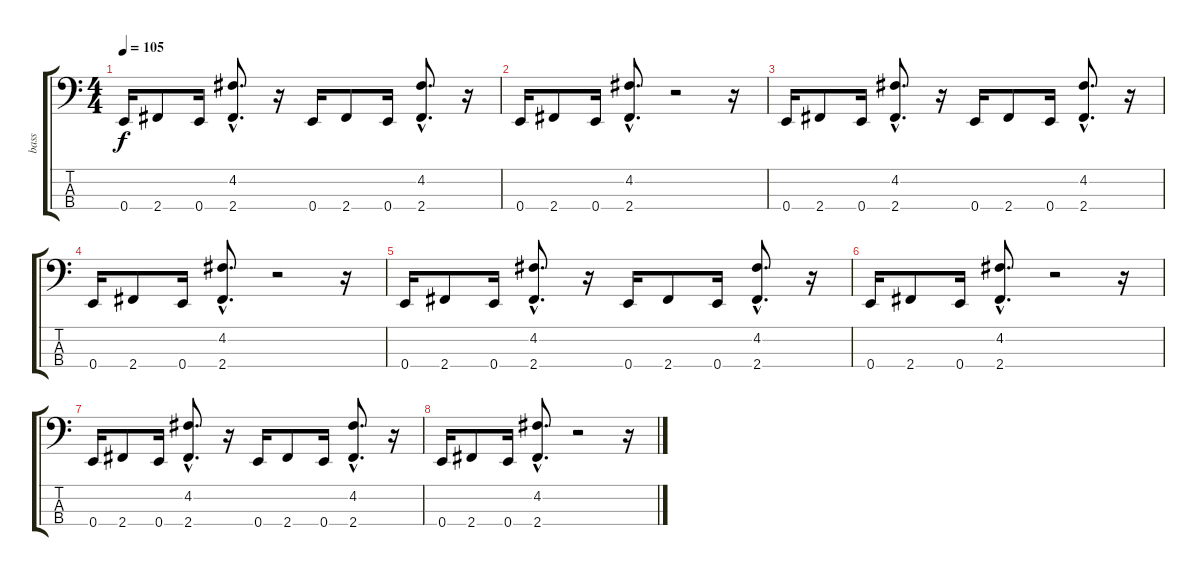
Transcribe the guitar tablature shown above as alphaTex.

\track ("bass" "bass") {instrument slapbass2}
\staff {score tabs}
\tuning (G2 D2 A1 E1) {hide}
\ts (4 4)
\tempo 105
\clef f4
\ks c
0.4.16{dy f} 2.4.8 0.4.16 (4.2{hac} 2.4{hac}).8{d} r.16 0.4.16 2.4.8 0.4.16 (4.2{hac} 2.4{hac}).8{d} r.16 |
0.4.16 2.4.8 0.4.16 (4.2{hac} 2.4{hac}).8{d} r.2 r.16 |
0.4.16 2.4.8 0.4.16 (4.2{hac} 2.4{hac}).8{d} r.16 0.4.16 2.4.8 0.4.16 (4.2{hac} 2.4{hac}).8{d} r.16 |
0.4.16 2.4.8 0.4.16 (4.2{hac} 2.4{hac}).8{d} r.2 r.16 |
0.4.16 2.4.8 0.4.16 (4.2{hac} 2.4{hac}).8{d} r.16 0.4.16 2.4.8 0.4.16 (4.2{hac} 2.4{hac}).8{d} r.16 |
0.4.16 2.4.8 0.4.16 (4.2{hac} 2.4{hac}).8{d} r.2 r.16 |
0.4.16 2.4.8 0.4.16 (4.2{hac} 2.4{hac}).8{d} r.16 0.4.16 2.4.8 0.4.16 (4.2{hac} 2.4{hac}).8{d} r.16 |
0.4.16 2.4.8 0.4.16 (4.2{hac} 2.4{hac}).8{d} r.2 r.16
